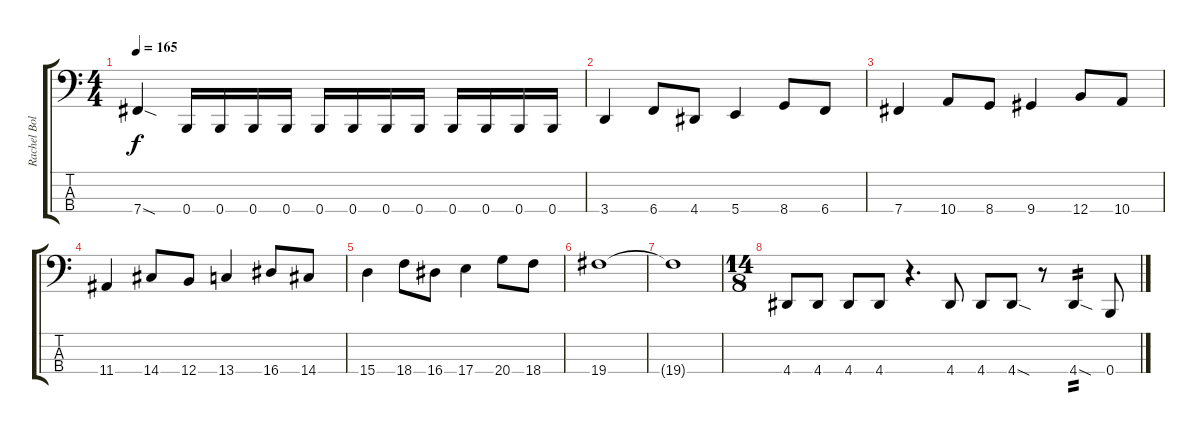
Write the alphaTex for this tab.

\track ("Rachel Bolan" "Rachel Bol") {instrument electricbasspick}
\staff {score tabs}
\tuning (E2 B1 Gb1 B0) {hide}
\ts (4 4)
\tempo 165
\clef f4
\ks c
7.4{sod}.4{dy f} 0.4.16 0.4.16 0.4.16 0.4.16 0.4.16 0.4.16 0.4.16 0.4.16 0.4.16 0.4.16 0.4.16 0.4.16 |
3.4.4 6.4.8 4.4.8 5.4.4 8.4.8 6.4.8 |
7.4.4 10.4.8 8.4.8 9.4.4 12.4.8 10.4.8 |
11.4.4 14.4.8 12.4.8 13.4.4 16.4.8 14.4.8 |
15.4.4 18.4.8 16.4.8 17.4.4 20.4.8 18.4.8 |
19.4.1 |
19.4{t}.1 |
\ts (14 8)
4.4.8 4.4.8 4.4.8 4.4.8 r.4{d} 4.4.8 4.4.8 4.4{sod}.8 r.8 4.4{sod}.4{tp 2} 0.4.8
